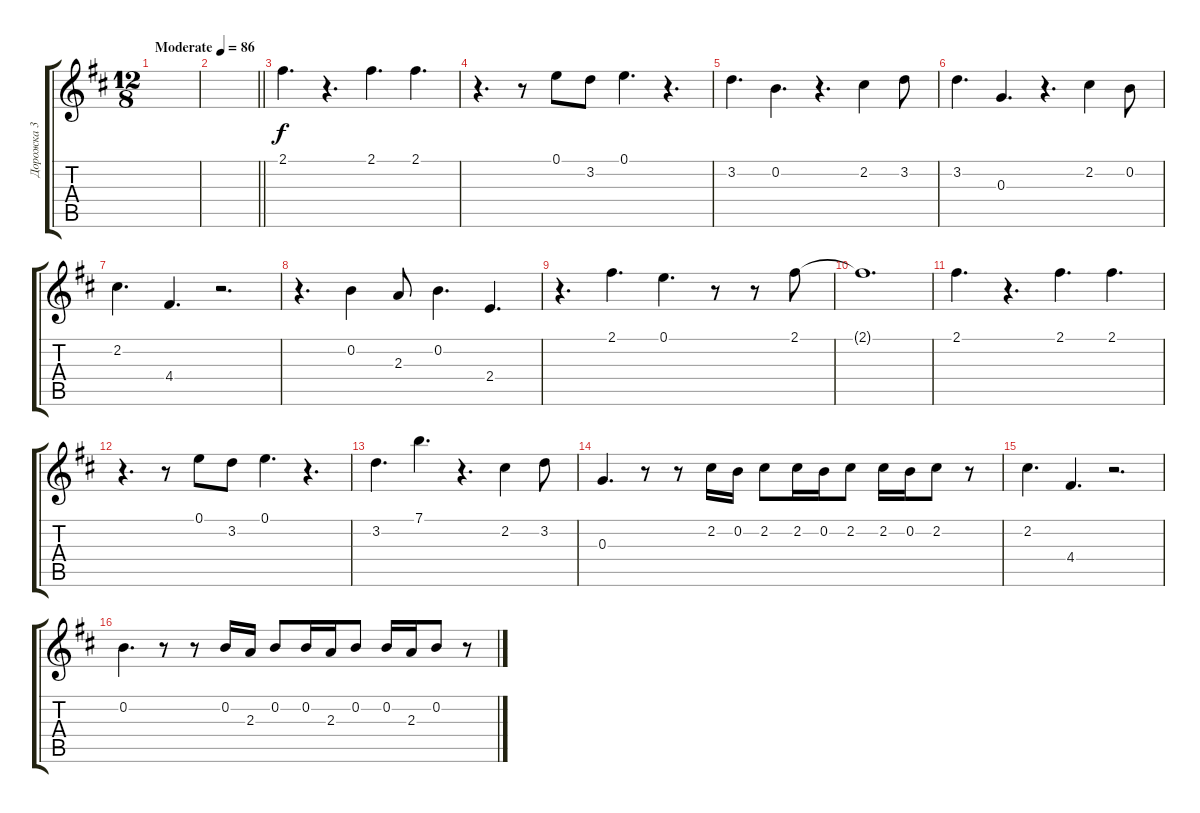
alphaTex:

\track ("Дорожка 3" "Дорожка 3") {instrument electricguitarjazz}
\staff {score tabs}
\tuning (E4 B3 G3 D3 A2 E2) {hide}
\ts (12 8)
\tempo (86 "Moderate")
\clef g2
\ks d
|
\barLineRight lightlight
|
2.1.4{d} r.4{d} 2.1.4{d} 2.1.4{d} |
r.4{d} r.8 0.1.8 3.2.8 0.1.4{d} r.4{d} |
3.2.4{d} 0.2.4{d} r.4{d} 2.2.4 3.2.8 |
3.2.4{d} 0.3.4{d} r.4{d} 2.2.4 0.2.8 |
2.2.4{d} 4.4.4{d} r.2{d} |
r.4{d} 0.2.4 2.3.8 0.2.4{d} 2.4.4{d} |
r.4{d} 2.1.4{d} 0.1.4{d} r.8 r.8 2.1.8 |
2.1{t}.1{d} |
2.1.4{d} r.4{d} 2.1.4{d} 2.1.4{d} |
r.4{d} r.8 0.1.8 3.2.8 0.1.4{d} r.4{d} |
3.2.4{d} 7.1.4{d} r.4{d} 2.2.4 3.2.8 |
0.3.4{d} r.8 r.8 2.2.16 0.2.16 2.2.8 2.2.16 0.2.16 2.2.8 2.2.16 0.2.16 2.2.8 r.8 |
2.2.4{d} 4.4.4{d} r.2{d} |
0.2.4{d} r.8 r.8 0.2.16 2.3.16 0.2.8 0.2.16 2.3.16 0.2.8 0.2.16 2.3.16 0.2.8 r.8
